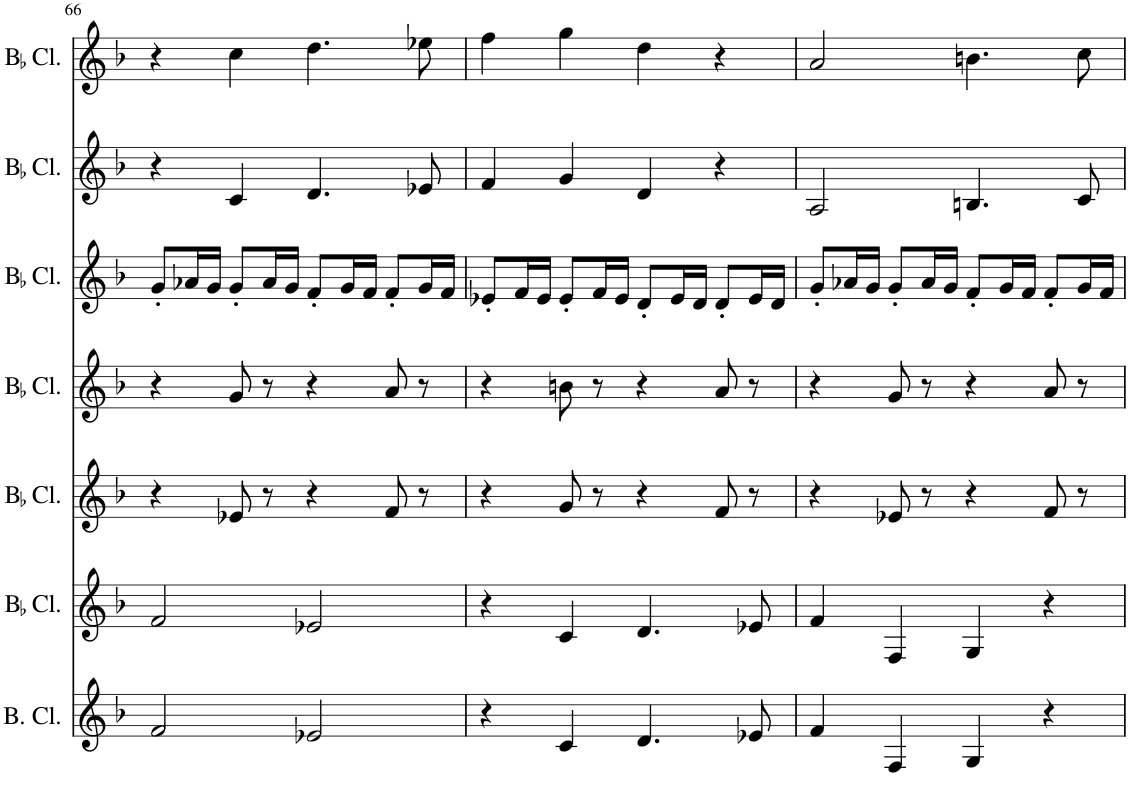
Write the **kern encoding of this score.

**kern	**kern	**kern	**kern	**kern	**kern	**kern
*part7	*part6	*part5	*part4	*part3	*part2	*part1
*staff7	*staff6	*staff5	*staff4	*staff3	*staff2	*staff1
*I"Bass Clarinet	*I"BaccidentalFlat Clarinet	*I"BaccidentalFlat Clarinet	*I"BaccidentalFlat Clarinet	*I"BaccidentalFlat Clarinet	*I"BaccidentalFlat Clarinet	*I"BaccidentalFlat Clarinet
*I'B. Cl.	*I'BaccidentalFlat Cl.	*I'BaccidentalFlat Cl.	*I'BaccidentalFlat Cl.	*I'BaccidentalFlat Cl.	*I'BaccidentalFlat Cl.	*I'BaccidentalFlat Cl.
!!LO:PB:g=z
*clefG2	*clefG2	*clefG2	*clefG2	*clefG2	*clefG2	*clefG2
*Trd8c14	*Trd1c2	*Trd1c2	*Trd1c2	*Trd1c2	*Trd1c2	*Trd1c2
*k[b-]	*k[b-]	*k[b-]	*k[b-]	*k[b-]	*k[b-]	*k[b-]
*M4/4	*M4/4	*M4/4	*M4/4	*M4/4	*M4/4	*M4/4
=66	=66	=66	=66	=66	=66	=66
2f/	2f/	4r	4r	8g'/L	4r	4r
.	.	.	.	16a-X/L	.	.
.	.	.	.	16g/JJ	.	.
.	.	8e-X/	8g/	8g'/L	4c/	4cc\
.	.	8r	8r	16a-/L	.	.
.	.	.	.	16g/JJ	.	.
2e-X/	2e-X/	4r	4r	8f'/L	4.d/	4.dd\
.	.	.	.	16g/L	.	.
.	.	.	.	16f/JJ	.	.
.	.	8f/	8a/	8f'/L	.	.
.	.	8r	8r	16g/L	8e-X/	8ee-X\
.	.	.	.	16f/JJ	.	.
=67	=67	=67	=67	=67	=67	=67
4r	4r	4r	4r	8e-X'/L	4f/	4ff\
.	.	.	.	16f/L	.	.
.	.	.	.	16e-/JJ	.	.
4c/	4c/	8g/	8bn\	8e-'/L	4g/	4gg\
.	.	8r	8r	16f/L	.	.
.	.	.	.	16e-/JJ	.	.
4.d/	4.d/	4r	4r	8d'/L	4d/	4dd\
.	.	.	.	16e-/L	.	.
.	.	.	.	16d/JJ	.	.
.	.	8f/	8a/	8d'/L	4r	4r
8e-X/	8e-X/	8r	8r	16e-/L	.	.
.	.	.	.	16d/JJ	.	.
=68	=68	=68	=68	=68	=68	=68
4f/	4f/	4r	4r	8g'/L	2A/	2a/
.	.	.	.	16a-X/L	.	.
.	.	.	.	16g/JJ	.	.
4F/	4F/	8e-X/	8g/	8g'/L	.	.
.	.	8r	8r	16a-/L	.	.
.	.	.	.	16g/JJ	.	.
4G/	4G/	4r	4r	8f'/L	4.Bn/	4.bn\
.	.	.	.	16g/L	.	.
.	.	.	.	16f/JJ	.	.
4r	4r	8f/	8a/	8f'/L	.	.
.	.	8r	8r	16g/L	8c/	8cc\
.	.	.	.	16f/JJ	.	.
=	=	=	=	=	=	=
*-	*-	*-	*-	*-	*-	*-
